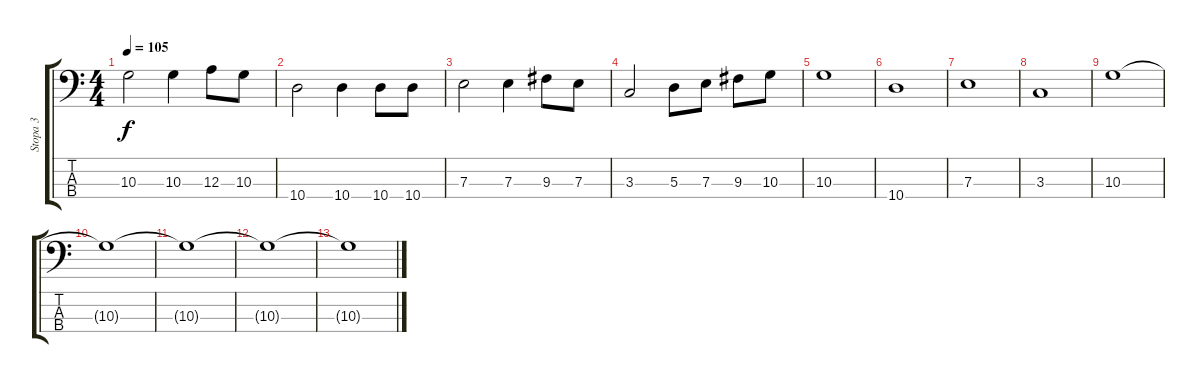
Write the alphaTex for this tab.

\track ("Stopa 3" "Stopa 3") {instrument electricbasspick}
\staff {score tabs}
\tuning (G2 D2 A1 E1) {hide}
\ts (4 4)
\tempo 105
\clef f4
\ks c
10.3.2{dy f} 10.3.4 12.3.8 10.3.8 |
10.4.2 10.4.4 10.4.8 10.4.8 |
7.3.2 7.3.4 9.3.8 7.3.8 |
3.3.2 5.3.8 7.3.8 9.3.8 10.3.8 |
10.3.1 |
10.4.1 |
7.3.1 |
3.3.1 |
10.3.1 |
10.3{t}.1{volume 0} |
10.3{t}.1 |
10.3{t}.1 |
10.3{t}.1
